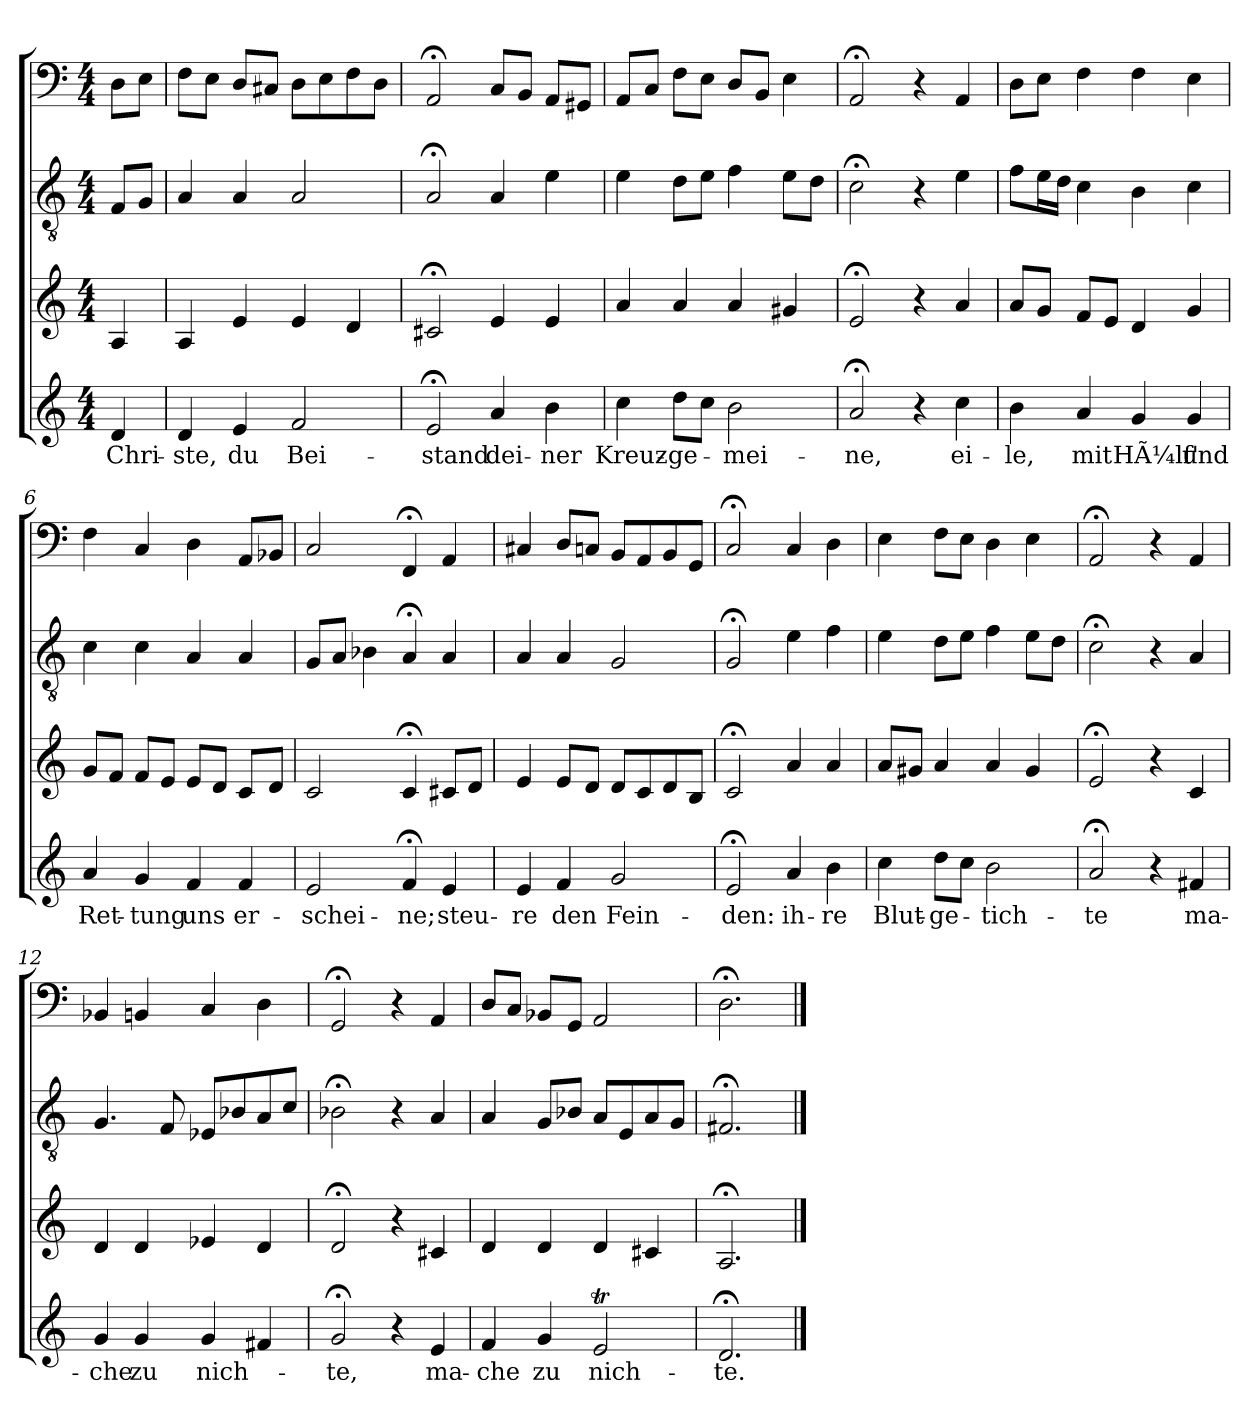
**kern	**text	**kern	**kern	**kern
*part4	*part4	*part3	*part2	*part1
*staff4	*staff4	*staff3	*staff2	*staff1
*clefG2	*	*clefG2	*clefGv2	*clefF4
*k[]	*	*k[]	*k[]	*k[]
*a:	*	*a:	*a:	*a:
*M4/4	*	*M4/4	*M4/4	*M4/4
=	=	=	=	=
4d	Chri-	4A	8FL	8DL
.	.	.	8GJ	8EJ
=1	=1	=1	=1	=1
4d	-ste,	4A	4A	8FL
.	.	.	.	8EJ
4e	du	4e	4A	8DL
.	.	.	.	8C#XJ
2f	Bei-	4e	2A	8DL
.	.	.	.	8E
.	.	4d	.	8F
.	.	.	.	8DJ
=2	=2	=2	=2	=2
2e;<	-stand	2c#X;<	2A;<	2AA;<
4a	dei-	4e	4A	8CL
.	.	.	.	8BBJ
4b	-ner	4e	4e	8AAL
.	.	.	.	8GG#XJ
=3	=3	=3	=3	=3
4cc	Kreuz-	4a	4e	8AAL
.	.	.	.	8CJ
8ddL	-ge-	4a	8dL	8FL
8ccJ	.	.	8eJ	8EJ
2b	-mei-	4a	4f	8DL
.	.	.	.	8BBJ
.	.	4g#X	8eL	4E
.	.	.	8dJ	.
=4	=4	=4	=4	=4
2a;<	-ne,	2e;<	2c;<	2AA;<
4r	.	4r	4r	4r
4cc	ei-	4a	4e	4AA
=5	=5	=5	=5	=5
4b	-le,	8aL	8fL	8DL
.	.	8gJ	16eL	8EJ
.	.	.	16dJJ	.
4a	mit	8fL	4c	4F
.	.	8eJ	.	.
4g	HÃ¼lf'	4d	4B	4F
4g	und	4g	4c	4E
=6	=6	=6	=6	=6
4a	Ret-	8gL	4c	4F
.	.	8fJ	.	.
4g	-tung	8fL	4c	4C
.	.	8eJ	.	.
4f	uns	8eL	4A	4D
.	.	8dJ	.	.
4f	er-	8cL	4A	8AAL
.	.	8dJ	.	8BB-XJ
=7	=7	=7	=7	=7
2e	-schei-	2c	8GL	2C
.	.	.	8AJ	.
.	.	.	4B-X	.
4f;<	-ne;	4c;<	4A;<	4FF;<
4e	steu-	8c#XL	4A	4AA
.	.	8dJ	.	.
=8	=8	=8	=8	=8
4e	-re	4e	4A	4C#X
4f	den	8eL	4A	8DL
.	.	8dJ	.	8CnJ
2g	Fein-	8dL	2G	8BBL
.	.	8c	.	8AA
.	.	8d	.	8BB
.	.	8BJ	.	8GGJ
=9	=9	=9	=9	=9
2e;<	-den:	2c;<	2G;<	2C;<
4a	ih-	4a	4e	4C
4b	-re	4a	4f	4D
=10	=10	=10	=10	=10
4cc	Blut-	8aL	4e	4E
.	.	8g#XJ	.	.
8ddL	-ge-	4a	8dL	8FL
8ccJ	.	.	8eJ	8EJ
2b	-tich-	4a	4f	4D
.	.	4g#	8eL	4E
.	.	.	8dJ	.
=11	=11	=11	=11	=11
2a;<	-te	2e;<	2c;<	2AA;<
4r	.	4r	4r	4r
4f#X	ma-	4c	4A	4AA
=12	=12	=12	=12	=12
4g	-che	4d	4.G	4BB-X
4g	zu	4d	.	4BBn
.	.	.	8F	.
4g	nich-	4e-X	8E-XL	4C
.	.	.	8B-X	.
4f#X	.	4d	8A	4D
.	.	.	8cJ	.
=13	=13	=13	=13	=13
2g;<	-te,	2d;<	2B-X;<	2GG;<
4r	.	4r	4r	4r
4e	ma-	4c#X	4A	4AA
=14	=14	=14	=14	=14
4f	-che	4d	4A	8DL
.	.	.	.	8CJ
4g	zu	4d	8GL	8BB-XL
.	.	.	8B-XJ	8GGJ
2et	nich-	4d	8AL	2AA
.	.	.	8E	.
.	.	4c#X	8A	.
.	.	.	8GJ	.
=15	=15	=15	=15	=15
2.d;<	-te.	2.A;<	2.F#X;<	2.D;<
==	==	==	==	==
*-	*-	*-	*-	*-
